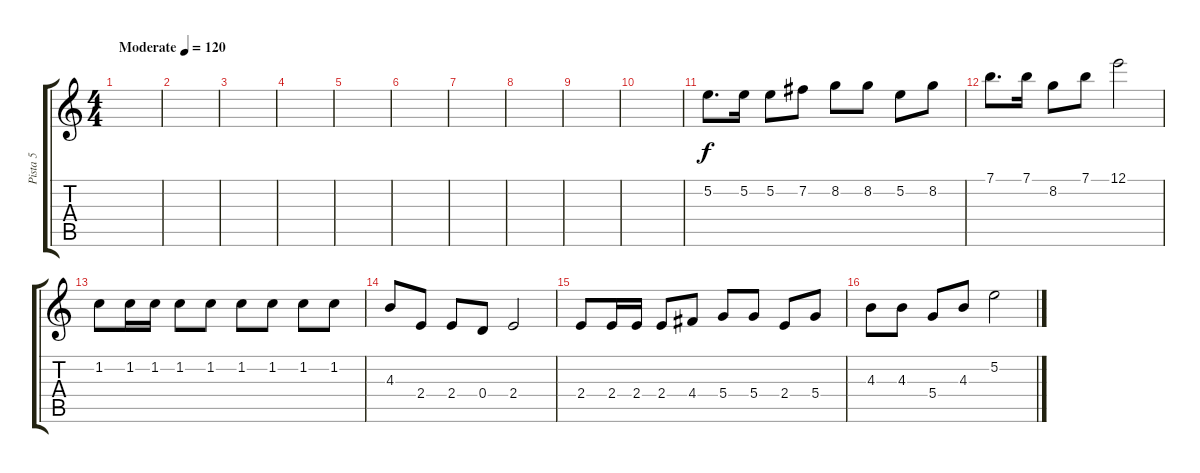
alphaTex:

\track ("Pista 5" "Pista 5") {instrument acousticguitarsteel}
\staff {score tabs}
\tuning (E4 B3 G3 D3 A2 E2) {hide}
\ts (4 4)
\tempo (120 "Moderate")
\clef g2
\ks c
|
|
|
|
|
|
|
|
|
|
5.2.8{d} 5.2.16 5.2.8 7.2.8 8.2.8 8.2.8 5.2.8 8.2.8 |
7.1.8{d} 7.1.16 8.2.8 7.1.8 12.1.2 |
1.2.8 1.2.16 1.2.16 1.2.8 1.2.8 1.2.8 1.2.8 1.2.8 1.2.8 |
4.3.8 2.4.8 2.4.8 0.4.8 2.4.2 |
2.4.8 2.4.16 2.4.16 2.4.8 4.4.8 5.4.8 5.4.8 2.4.8 5.4.8 |
4.3.8 4.3.8 5.4.8 4.3.8 5.2.2
